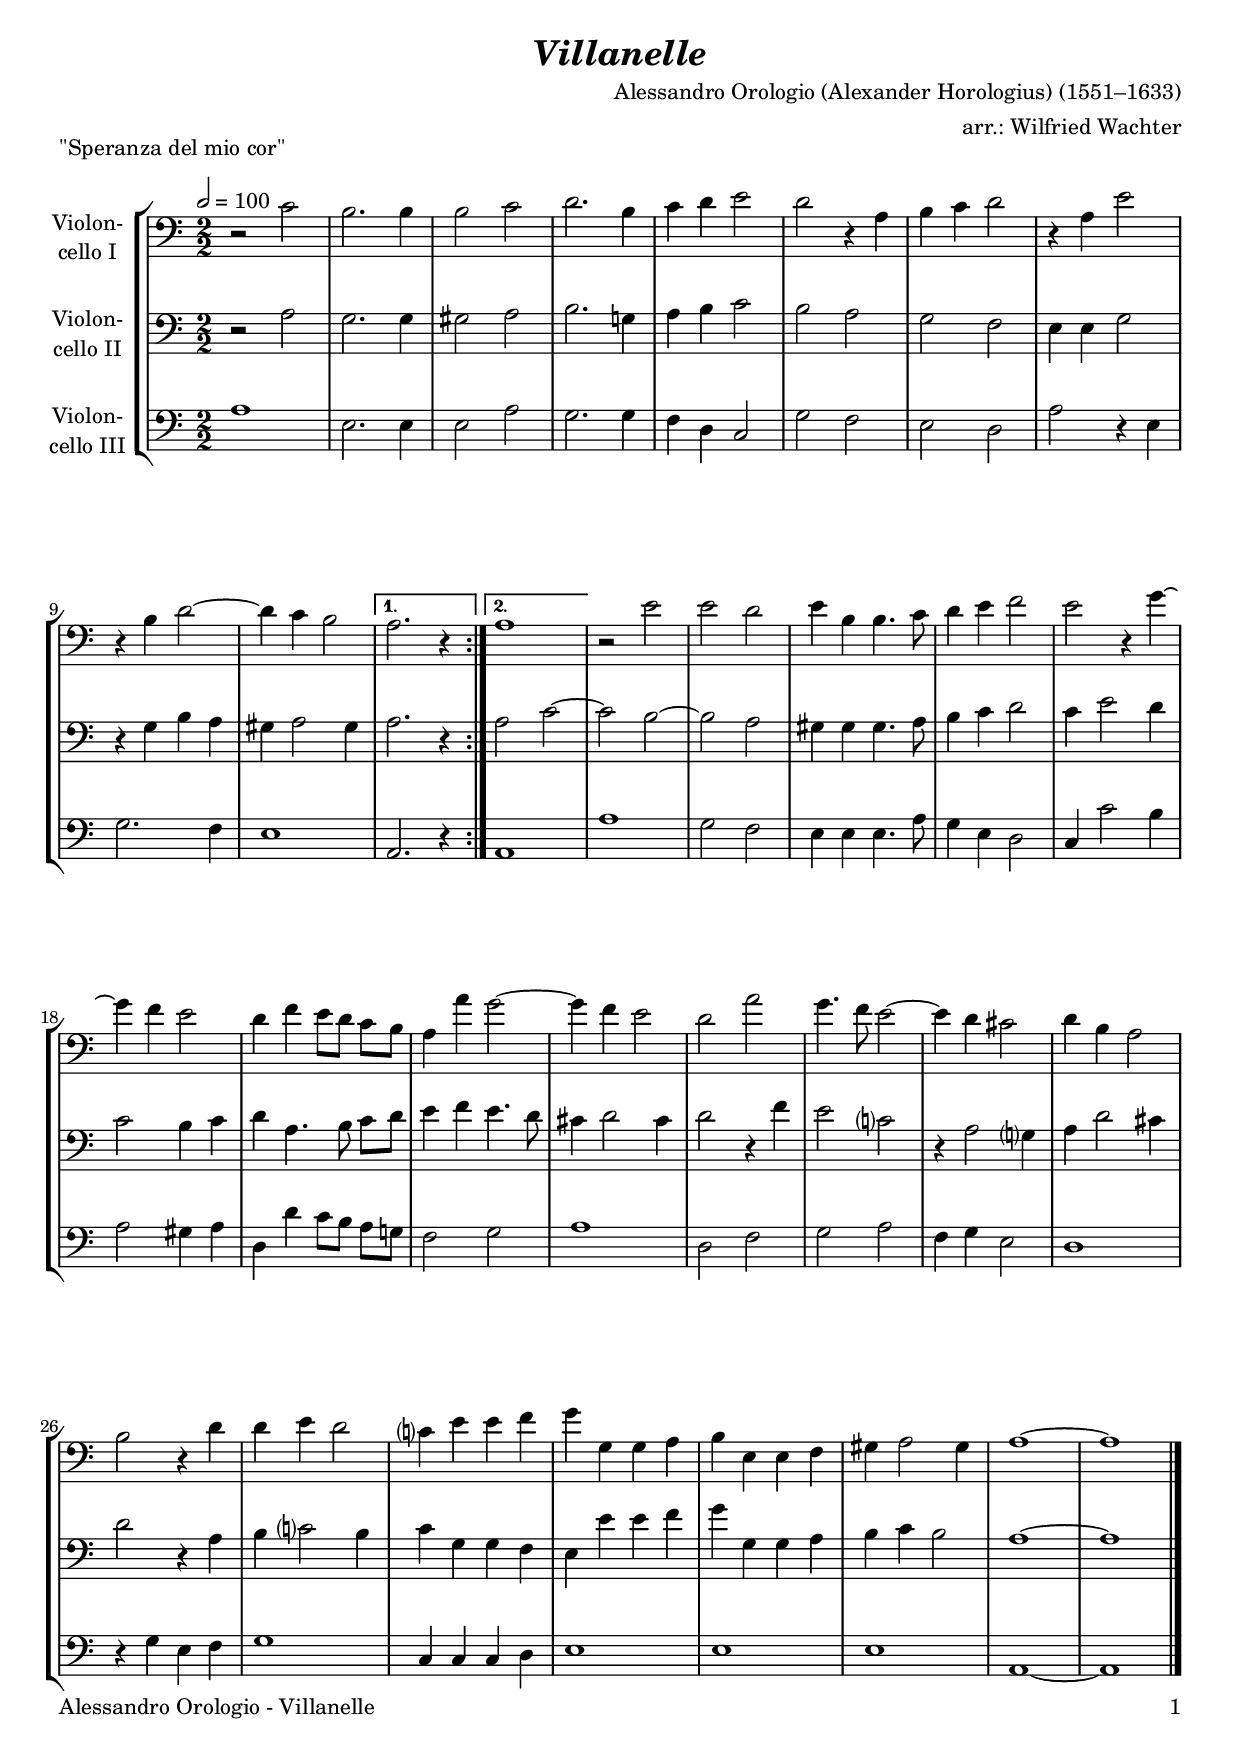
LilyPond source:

\version "2.22.0"
\include "deutsch.ly"

#(set-global-staff-size 19)

\header {
  title     = \markup \bold \italic "Villanelle"
  composer  = "Alessandro Orologio (Alexander Horologius) (1551–1633)"
  arranger  = "arr.: Wilfried Wachter"
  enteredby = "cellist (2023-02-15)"
  piece     = "\"Speranza del mio cor\""
}

voiceconsts = {
  \key c \major
  \time 2/2
  \clef "bass"
  \numericTimeSignature
  \compressEmptyMeasures
  % Set default beaming for all staves
  \set Timing.beamExceptions = #'()
  \set Timing.baseMoment     = #(ly:make-moment 1 4)
  \set Timing.beatStructure  = #'(1 1 1)
  \tempo 2=100
}

mipz = "pizzicato strings"
mist = "string ensemble 1"
mivl = "violin"
miba = "cello"

coso = \markup \italic "con sord."
pizz = \markup \italic "pizz."

va = \relative c' {
  \voiceconsts
  
  \repeat volta 2 {
    r2 c
    h2. h4
    h2 c
    d2. h4
    c d e2
    d r4 a
    h c d2
    r4 a e'2
    r4 h d2~
    d4 c h2
  }
  \alternative {
    { a2. r4 }
    { a1 }
  }
  r2 e'
  e d
  e4 h h4. c8
  d4 e f2
  e r4 g~
  g f e2
  d4 f e8 d c h
  a4 a' g2~

  g4 f e2
  d a'
  g4. f8 e2~
  e4 d cis2
  d4 h a2
  h r4 d
  d e d2
  c?4 e e f
  g g, g a

  h e, e f
  gis a2 gis4
  a1~
  a \bar "|."
}

vb = \relative c' {
  \voiceconsts

  \repeat volta 2 {
    r2 a
    g2. g4
    gis2 a
    h2. g!4
    a h c2
    h a
    g f
    e4 e g2
    r4 g h a
    gis a2 gis4
  }
  \alternative {
    { a2. r4 }
    { a2 c~ }
  }
  c h~
  h a
  gis4 gis gis4. a8
  h4 c d2
  c4 e2 d4
  c2 h4 c
  d a4. h8 c d
  e4 f e4. d8

  cis4 d2 cis4
  d2 r4 f
  e2 c?
  r4 a2 g?4
  a d2 cis4
  d2 r4 a
  h c?2 h4
  c g g f
  e e' e f
  g g, g a

  h c h2
  a1~
  a \bar "|."
}

vc = \relative c' {
  \voiceconsts
  
  \repeat volta 2 {
    a1
    e2. e4
    e2 a
    g2. g4
    f d c2
    g' f
    e d
    a' r4 e
    g2. f4
    e1
  }
  \alternative {
    { a,2. r4 }
    { a1 }
  }

  a'
  g2 f
  e4 e e4. a8
  g4 e d2
  c4 c'2 h4
  a2 gis4 a
  d, d' c8 h a g!
  f2 g
  a1

  d,2 f
  g a
  f4 g e2
  d1
  r4 g e f
  g1
  c,4 c c d
  e1
  e
  e
  a,~
  a \bar "|."
}


music = \new StaffGroup <<
      \new Staff {
	\set Staff.midiInstrument = \miba
	\set Staff.instrumentName = \markup \center-column { "Violon-" "cello I" }
	\transpose c c { \va }
      }

      \new Staff {
	\set Staff.midiInstrument = \miba
	\set Staff.instrumentName = \markup \center-column { "Violon-" "cello II" }
	\transpose c c { \vb }
      }

      \new Staff {
	\set Staff.midiInstrument = \miba
	\set Staff.instrumentName = \markup \center-column { "Violon-" "cello III" }
	\transpose c c { \vc }
      }
>>

\book {
   \paper {
    print-page-number = ##t
    print-first-page-number = ##t
    ragged-last-bottom = ##f
    oddHeaderMarkup = \markup \null
    evenHeaderMarkup = \markup \null
    oddFooterMarkup = \markup {
      \fill-line {
%        \on-the-fly #print-page-number-check-first
        "Alessandro Orologio - Villanelle" \fromproperty #'page:page-number-string
      }
    }
    evenFooterMarkup = \oddFooterMarkup
  } \score {
    \music
    \layout {}
  }

  \score {
    \unfoldRepeats \music

    \midi {
      \context {
        \Score
      }
    }
  }
}